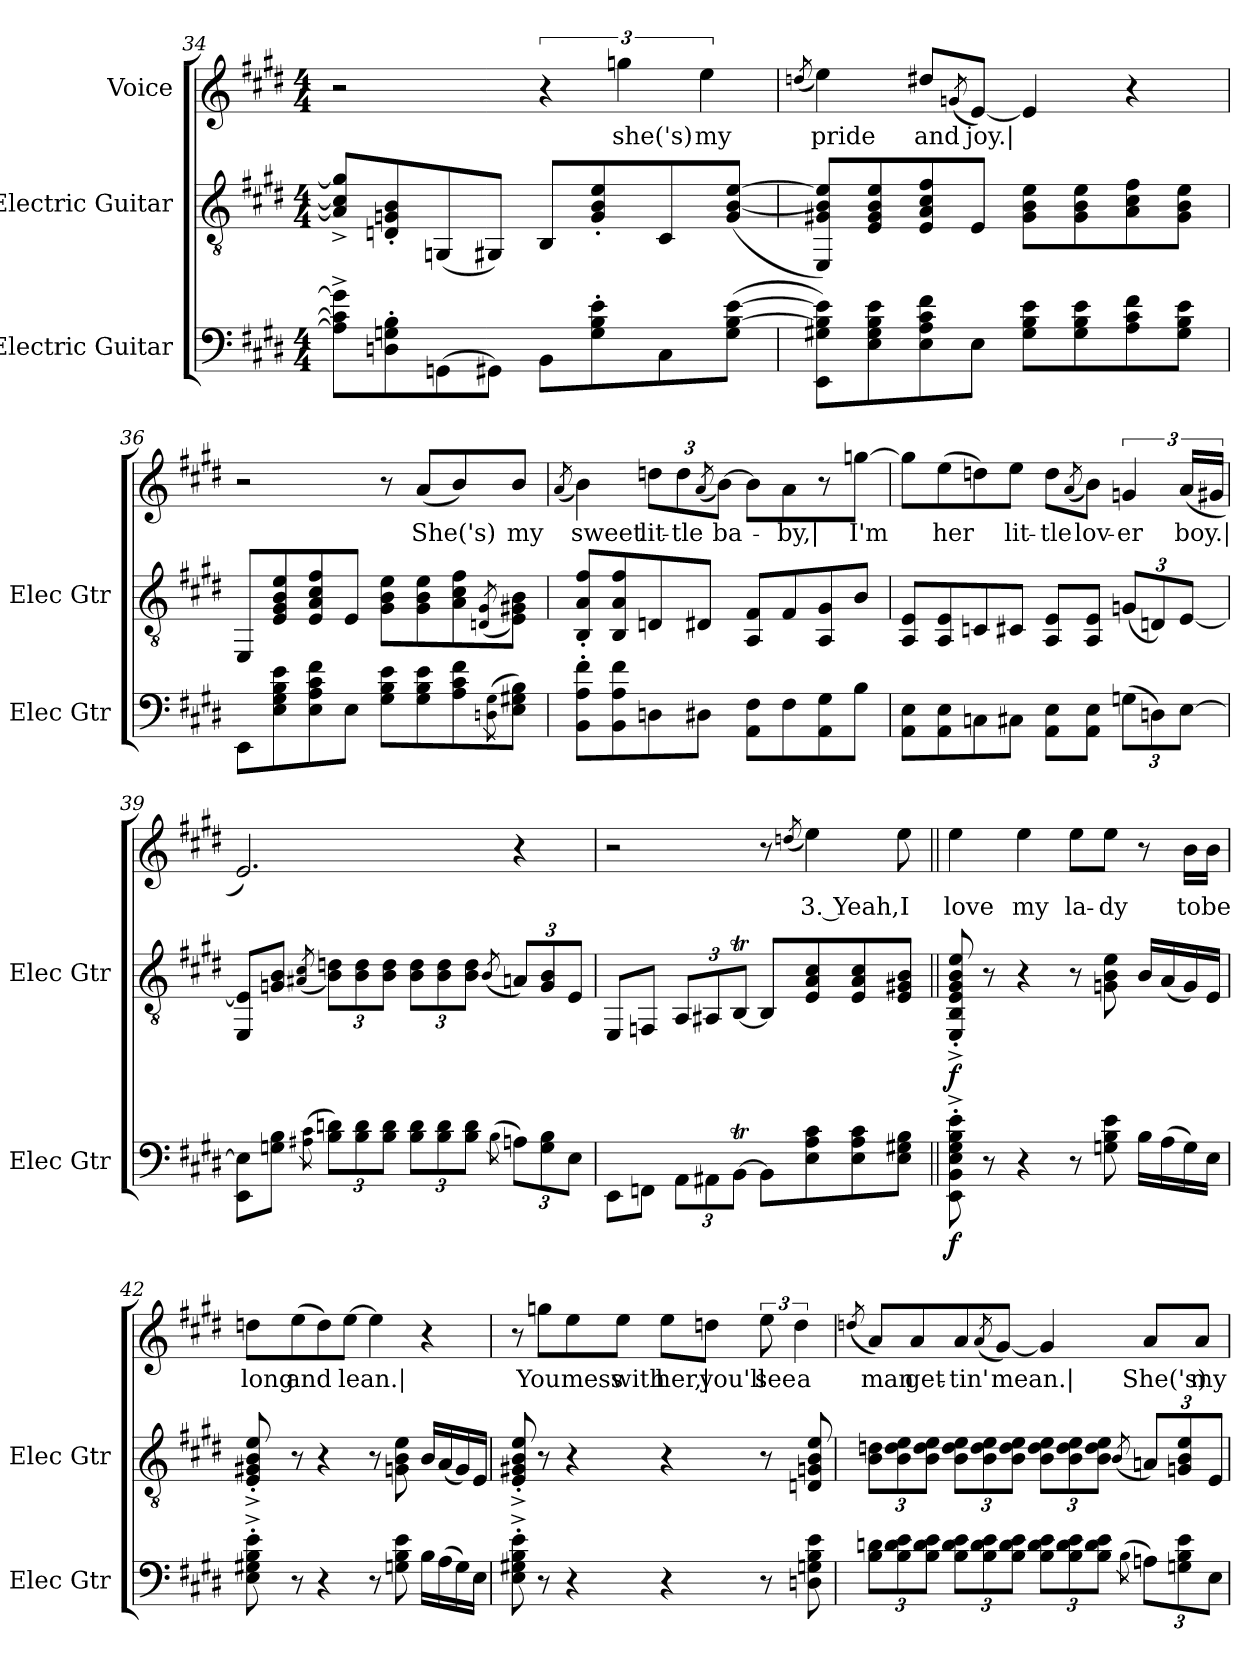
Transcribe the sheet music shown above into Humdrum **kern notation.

**kern	**dynam	**kern	**dynam	**kern	**text
*part3	*part3	*part2	*part2	*part1	*part1
*staff3	*staff3	*staff2	*staff2	*staff1	*staff1
*I"Electric Guitar	*	*I"Electric Guitar	*	*I"Voice	*
*I'Elec Gtr	*	*I'Elec Gtr	*	*	*
!!LO:LB:g=z
*	*	*clefGv2	*	*clefG2	*
*k[f#c#g#d#]	*	*k[f#c#g#d#]	*	*k[f#c#g#d#]	*
*M4/4	*	*M4/4	*	*M4/4	*
=34	=34	=34	=34	=34	=34
8A\]^ 8c#\]^ 8g\]^L	.	8A/]^ 8c#/]^ 8g/]^L	.	2r	.
8Dn\' 8Gn\' 8B\'	.	8Dn/' 8Gn/' 8B/'	.	.	.
(>8GGn\	.	(<8GGn/	.	.	.
8GG#X\J)	.	8GG#X/J)	.	.	.
8BB\L	.	8BB/L	.	6r	.
8G\' 8B\' 8e\'	.	8G/' 8B/' 8e/'	.	.	.
!	!	!	!	!	!LO:LY:b
.	.	.	.	6ggn\	she('s)
8C#\	.	8C#/	.	.	.
!	!	!	!	!	!LO:LY:b
.	.	.	.	6ee\	my
(>8G\ [8B\ [8e\J	.	(<8G/ [8B/ [8e/J	.	.	.
=35	=35	=35	=35	=35	=35
.	.	.	.	(<8qddn/	.
!	!	!	!	!	!LO:LY:b
8EE\ 8G#X\ 8B\] 8e\]L)	.	8EE/ 8G#X/ 8B/] 8e/]L)	.	4ee\)	pride
8E\ 8G#\ 8B\ 8e\	.	8E/ 8G#/ 8B/ 8e/	.	.	.
!	!	!	!	!	!LO:LY:b
8E\ 8A\ 8c#\ 8f#\	.	8E/ 8A/ 8c#/ 8f#/	.	8dd#X/L	and
.	.	.	.	(<8qgn/	.
!	!	!	!	!	!LO:LY:b
8E\J	.	8E/J	.	[8e/J)	joy.|
8G#\ 8B\ 8e\L	.	8G#\ 8B\ 8e\L	.	4e/]	.
8G#\ 8B\ 8e\	.	8G#\ 8B\ 8e\	.	.	.
8A\ 8c#\ 8f#\	.	8A\ 8c#\ 8f#\	.	4r	.
8G#\ 8B\ 8e\J	.	8G#\ 8B\ 8e\J	.	.	.
=36	=36	=36	=36	=36	=36
8EE\L	.	8EE/L	.	2r	.
8E\ 8G#\ 8B\ 8e\	.	8E/ 8G#/ 8B/ 8e/	.	.	.
8E\ 8A\ 8c#\ 8f#\	.	8E/ 8A/ 8c#/ 8f#/	.	.	.
8E\J	.	8E/J	.	.	.
8G#\ 8B\ 8e\L	.	8G#\ 8B\ 8e\L	.	8r	.
!	!	!	!	!	!LO:LY:b
8G#\ 8B\ 8e\	.	8G#\ 8B\ 8e\	.	(<8a/L	She('s)
8A\ 8c#\ 8f#\	.	8A\ 8c#\ 8f#\	.	8b/)	.
(>8qDn\ 8qG#\	.	(<8qDn/ 8qG#/	.	.	.
!	!	!	!	!	!LO:LY:b
8E\ 8G#X\ 8B\J)	.	8E\ 8G#X\ 8B\J)	.	8b/J	my
!!LO:LB:g=z
=37	=37	=37	=37	=37	=37
.	.	.	.	(<8qa/	.
!	!	!	!	!	!LO:LY:b
8BB\' 8A\' 8f#\'L	.	8BB/' 8A/' 8f#/'L	.	4b\)	sweet
8BB\ 8A\ 8f#\	.	8BB/ 8A/ 8f#/	.	.	.
*	*	*	*	*Xbrackettup	*
!	!	!	!	!	!LO:LY:b
8Dn\	.	8Dn/	.	12ddn\L	lit-
!	!	!	!	!	!LO:LY:b
.	.	.	.	12dd\	-tle
8D#X\J	.	8D#X/J	.	.	.
.	.	.	.	(<8qa/	.
!	!	!	!	!	!LO:LY:b
.	.	.	.	[12b\J)	ba-
8AA\ 8F#\L	.	8AA/ 8F#/L	.	8b\L]	.
!	!	!	!	!	!LO:LY:b
8F#\	.	8F#/	.	8a\	-by,|
8AA\ 8G#\	.	8AA/ 8G#/	.	8r	.
!	!	!	!	!	!LO:LY:b
8B\J	.	8B/J	.	[8ggn\J	I'm
=38	=38	=38	=38	=38	=38
8AA\ 8E\L	.	8AA/ 8E/L	.	8gg\L]	.
!	!	!	!	!	!LO:LY:b
8AA\ 8E\	.	8AA/ 8E/	.	(>8ee\	her
8Cn\	.	8Cn/	.	8ddn\)	.
!	!	!	!	!	!LO:LY:b
8C#X\J	.	8C#X/J	.	8ee\J	lit-
!	!	!	!	!	!LO:LY:b
8AA\ 8E\L	.	8AA/ 8E/L	.	8dd\L	-tle
.	.	.	.	(<8qa/	.
!	!	!	!	!	!LO:LY:b
8AA\ 8E\J	.	8AA/ 8E/J	.	8b\J)	lov-
*Xbrackettup	*	*Xbrackettup	*	*brackettup	*
!	!	!	!	!	!LO:LY:b
(>12Gn\L	.	(<12Gn/L	.	6gn/	-er
12Dn\)	.	12Dn/)	.	.	.
!	!	!	!	!	!LO:LY:b
[12E\J	.	[12E/J	.	(<24a/LL	boy.|
.	.	.	.	24g#X/JJ	.
=39	=39	=39	=39	=39	=39
8EE\ 8E\]L	.	8EE/ 8E/]L	.	2.e/)	.
8Gn\ 8B\J	.	8Gn/ 8B/J	.	.	.
(>8qA#X\ 8qc#\	.	(<8qA#X/ 8qc#/	.	.	.
12B\ 12dn\L)	.	12B\ 12dn\L)	.	.	.
12B\ 12d\	.	12B\ 12d\	.	.	.
12B\ 12d\J	.	12B\ 12d\J	.	.	.
12B\ 12d\L	.	12B\ 12d\L	.	.	.
12B\ 12d\	.	12B\ 12d\	.	.	.
12B\ 12d\J	.	12B\ 12d\J	.	.	.
(>8qB\	.	(<8qB/	.	.	.
12An\L)	.	12An/L)	.	4r	.
12G\ 12B\	.	12G/ 12B/	.	.	.
12E\J	.	12E/J	.	.	.
!!LO:PB:g=z
=40	=40	=40	=40	=40	=40
8EE\L	.	8EE/L	.	2r	.
8FFn\J	.	8FFn/J	.	.	.
12AA\L	.	12AA/L	.	.	.
12AA#X\	.	12AA#X/	.	.	.
[12BBT\J	.	[12BBT/J	.	.	.
8BBTTT\L]	.	8BBTTT/L]	.	8r	.
.	.	.	.	(<8qddn/	.
!	!	!	!	!	!LO:LY:b
8E\ 8A\ 8c#\	.	8E/ 8A/ 8c#/	.	4ee\)	3. Yeah,
8E\ 8A\ 8c#\	.	8E/ 8A/ 8c#/	.	.	.
!	!	!	!	!	!LO:LY:b
8E\ 8G#X\ 8B\J	.	8E/ 8G#X/ 8B/J	.	8ee\	I
=41||	=41||	=41||	=41||	=41||	=41||
!	!LO:DY:b	!	!LO:DY:b	!	!LO:LY:b
8EE\'^ 8BB\'^ 8E\'^ 8G#\'^ 8B\'^ 8e\'^	f	8EE/'^ 8BB/'^ 8E/'^ 8G#/'^ 8B/'^ 8e/'^	f	4ee\	love
8r	.	8r	.	.	.
!	!	!	!	!	!LO:LY:b
4r	.	4r	.	4ee\	my
!	!	!	!	!	!LO:LY:b
8r	.	8r	.	8ee\L	la-
!	!	!	!	!	!LO:LY:b
8Gn\ 8B\ 8e\	.	8Gn\ 8B\ 8e\	.	8ee\J	-dy
16B\LL	.	16B/LL	.	8r	.
(>16A\	.	(<16A/	.	.	.
!	!	!	!	!	!LO:LY:b
16G\)	.	16G/)	.	16b\LL	to
!	!	!	!	!	!LO:LY:b
16E\JJ	.	16E/JJ	.	16b\JJ	be
=42	=42	=42	=42	=42	=42
!	!	!	!	!	!LO:LY:b
8E\'^ 8G#X\'^ 8B\'^ 8e\'^	.	8E/'^ 8G#X/'^ 8B/'^ 8e/'^	.	8ddn\L	long
!	!	!	!	!	!LO:LY:b
8r	.	8r	.	(>8ee\	and
4r	.	4r	.	8dd\)	.
!	!	!	!	!	!LO:LY:b
.	.	.	.	[8ee\J	lean.|
8r	.	8r	.	4ee\]	.
8Gn\ 8B\ 8e\	.	8Gn\ 8B\ 8e\	.	.	.
16B\LL	.	16B/LL	.	4r	.
(>16A\	.	(<16A/	.	.	.
16G\)	.	16G/)	.	.	.
16E\JJ	.	16E/JJ	.	.	.
!!LO:LB:g=z
=43	=43	=43	=43	=43	=43
8E\'^ 8G#X\'^ 8B\'^ 8e\'^	.	8E/'^ 8G#X/'^ 8B/'^ 8e/'^	.	8r	.
!	!	!	!	!	!LO:LY:b
8r	.	8r	.	8ggn\L	You
!	!	!	!	!	!LO:LY:b
4r	.	4r	.	8ee\	mess
!	!	!	!	!	!LO:LY:b
.	.	.	.	8ee\J	with
!	!	!	!	!	!LO:LY:b
4r	.	4r	.	8ee\L	her,|
!	!	!	!	!	!LO:LY:b
.	.	.	.	8ddn\J	you'll
!	!	!	!	!	!LO:LY:b
8r	.	8r	.	12ee\	see
!	!	!	!	!	!LO:LY:b
.	.	.	.	6dd\	a
8Dn\ 8Gn\ 8B\ 8e\	.	8Dn/ 8Gn/ 8B/ 8e/	.	.	.
=44	=44	=44	=44	=44	=44
.	.	.	.	(<8qddn/	.
!	!	!	!	!	!LO:LY:b
12B\ 12dn\L	.	12B\ 12dn\L	.	8a/L)	man
12B\ 12d\ 12e\	.	12B\ 12d\ 12e\	.	.	.
!	!	!	!	!	!LO:LY:b
.	.	.	.	8a/	get-
12B\ 12d\ 12e\J	.	12B\ 12d\ 12e\J	.	.	.
!	!	!	!	!	!LO:LY:b
12B\ 12d\ 12e\L	.	12B\ 12d\ 12e\L	.	8a/	-tin'
12B\ 12d\ 12e\	.	12B\ 12d\ 12e\	.	.	.
.	.	.	.	(<8qa/	.
!	!	!	!	!	!LO:LY:b
.	.	.	.	[8g#/J)	mean.|
12B\ 12d\ 12e\J	.	12B\ 12d\ 12e\J	.	.	.
12B\ 12d\ 12e\L	.	12B\ 12d\ 12e\L	.	4g#/]	.
12B\ 12d\ 12e\	.	12B\ 12d\ 12e\	.	.	.
12B\ 12d\ 12e\J	.	12B\ 12d\ 12e\J	.	.	.
(>8qB\	.	(<8qB/	.	.	.
!	!	!	!	!	!LO:LY:b
12An\L)	.	12An/L)	.	8a/L	She('s)
12Gn\ 12B\ 12e\	.	12Gn/ 12B/ 12e/	.	.	.
!	!	!	!	!	!LO:LY:b
.	.	.	.	8a/J	my
12E\J	.	12E/J	.	.	.
=	=	=	=	=	=
*-	*-	*-	*-	*-	*-
